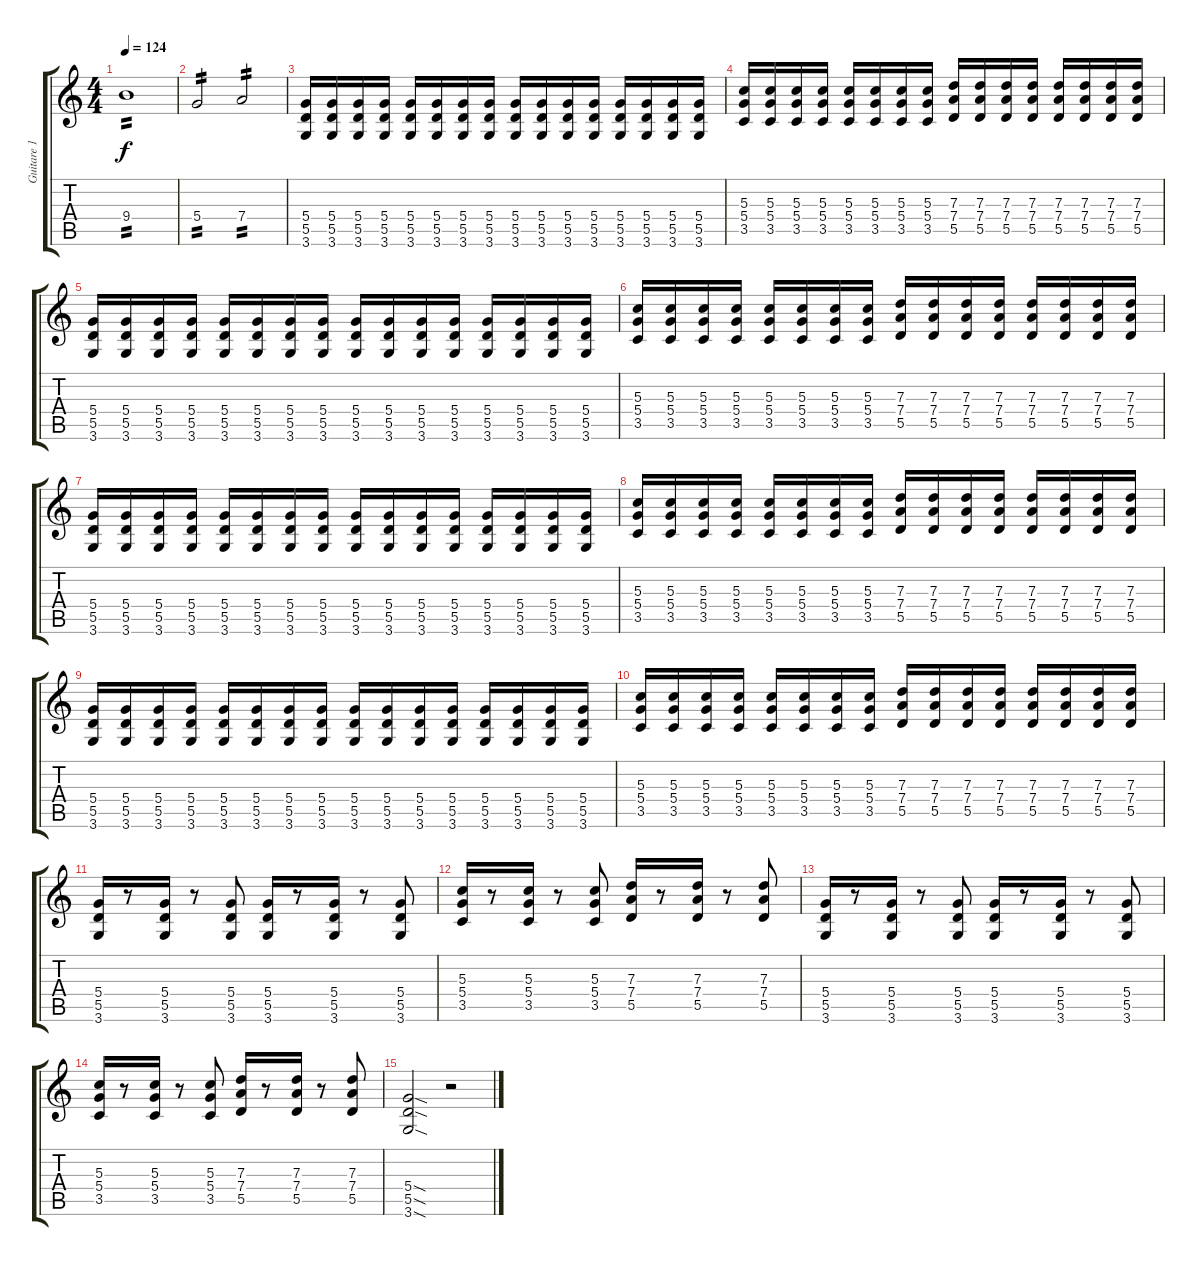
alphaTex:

\track ("Guitare 1" "Guitare 1") {instrument electricguitarclean}
\staff {score tabs}
\tuning (E4 B3 G3 D3 A2 E2) {hide}
\ts (4 4)
\tempo 124
\clef g2
\ks c
9.4.1{tp 2 dy f} |
5.4.2{tp 2} 7.4.2{tp 2} |
(5.4 5.5 3.6).16{volume 10 balance 6 instrument overdrivenguitar} (5.4 5.5 3.6).16 (5.4 5.5 3.6).16 (5.4 5.5 3.6).16 (5.4 5.5 3.6).16 (5.4 5.5 3.6).16 (5.4 5.5 3.6).16 (5.4 5.5 3.6).16 (5.4 5.5 3.6).16 (5.4 5.5 3.6).16 (5.4 5.5 3.6).16 (5.4 5.5 3.6).16 (5.4 5.5 3.6).16 (5.4 5.5 3.6).16 (5.4 5.5 3.6).16 (5.4 5.5 3.6).16 |
(5.3 5.4 3.5).16 (5.3 5.4 3.5).16 (5.3 5.4 3.5).16 (5.3 5.4 3.5).16 (5.3 5.4 3.5).16 (5.3 5.4 3.5).16 (5.3 5.4 3.5).16 (5.3 5.4 3.5).16 (7.3 7.4 5.5).16 (7.3 7.4 5.5).16 (7.3 7.4 5.5).16 (7.3 7.4 5.5).16 (7.3 7.4 5.5).16 (7.3 7.4 5.5).16 (7.3 7.4 5.5).16 (7.3 7.4 5.5).16 |
(5.4 5.5 3.6).16{volume 10 balance 6 instrument overdrivenguitar} (5.4 5.5 3.6).16 (5.4 5.5 3.6).16 (5.4 5.5 3.6).16 (5.4 5.5 3.6).16 (5.4 5.5 3.6).16 (5.4 5.5 3.6).16 (5.4 5.5 3.6).16 (5.4 5.5 3.6).16 (5.4 5.5 3.6).16 (5.4 5.5 3.6).16 (5.4 5.5 3.6).16 (5.4 5.5 3.6).16 (5.4 5.5 3.6).16 (5.4 5.5 3.6).16 (5.4 5.5 3.6).16 |
(5.3 5.4 3.5).16 (5.3 5.4 3.5).16 (5.3 5.4 3.5).16 (5.3 5.4 3.5).16 (5.3 5.4 3.5).16 (5.3 5.4 3.5).16 (5.3 5.4 3.5).16 (5.3 5.4 3.5).16 (7.3 7.4 5.5).16 (7.3 7.4 5.5).16 (7.3 7.4 5.5).16 (7.3 7.4 5.5).16 (7.3 7.4 5.5).16 (7.3 7.4 5.5).16 (7.3 7.4 5.5).16 (7.3 7.4 5.5).16 |
(5.4 5.5 3.6).16{volume 10 balance 6 instrument overdrivenguitar} (5.4 5.5 3.6).16 (5.4 5.5 3.6).16 (5.4 5.5 3.6).16 (5.4 5.5 3.6).16 (5.4 5.5 3.6).16 (5.4 5.5 3.6).16 (5.4 5.5 3.6).16 (5.4 5.5 3.6).16 (5.4 5.5 3.6).16 (5.4 5.5 3.6).16 (5.4 5.5 3.6).16 (5.4 5.5 3.6).16 (5.4 5.5 3.6).16 (5.4 5.5 3.6).16 (5.4 5.5 3.6).16 |
(5.3 5.4 3.5).16 (5.3 5.4 3.5).16 (5.3 5.4 3.5).16 (5.3 5.4 3.5).16 (5.3 5.4 3.5).16 (5.3 5.4 3.5).16 (5.3 5.4 3.5).16 (5.3 5.4 3.5).16 (7.3 7.4 5.5).16 (7.3 7.4 5.5).16 (7.3 7.4 5.5).16 (7.3 7.4 5.5).16 (7.3 7.4 5.5).16 (7.3 7.4 5.5).16 (7.3 7.4 5.5).16 (7.3 7.4 5.5).16 |
(5.4 5.5 3.6).16{volume 10 balance 6 instrument overdrivenguitar} (5.4 5.5 3.6).16 (5.4 5.5 3.6).16 (5.4 5.5 3.6).16 (5.4 5.5 3.6).16 (5.4 5.5 3.6).16 (5.4 5.5 3.6).16 (5.4 5.5 3.6).16 (5.4 5.5 3.6).16 (5.4 5.5 3.6).16 (5.4 5.5 3.6).16 (5.4 5.5 3.6).16 (5.4 5.5 3.6).16 (5.4 5.5 3.6).16 (5.4 5.5 3.6).16 (5.4 5.5 3.6).16 |
(5.3 5.4 3.5).16 (5.3 5.4 3.5).16 (5.3 5.4 3.5).16 (5.3 5.4 3.5).16 (5.3 5.4 3.5).16 (5.3 5.4 3.5).16 (5.3 5.4 3.5).16 (5.3 5.4 3.5).16 (7.3 7.4 5.5).16 (7.3 7.4 5.5).16 (7.3 7.4 5.5).16 (7.3 7.4 5.5).16 (7.3 7.4 5.5).16 (7.3 7.4 5.5).16 (7.3 7.4 5.5).16 (7.3 7.4 5.5).16 |
(5.4 5.5 3.6).16 r.8 (5.4 5.5 3.6).16 r.8 (5.4 5.5 3.6).8 (5.4 5.5 3.6).16 r.8 (5.4 5.5 3.6).16 r.8 (5.4 5.5 3.6).8 |
(5.3 5.4 3.5).16 r.8 (5.3 5.4 3.5).16 r.8 (5.3 5.4 3.5).8 (7.3 7.4 5.5).16 r.8 (7.3 7.4 5.5).16 r.8 (7.3 7.4 5.5).8 |
(5.4 5.5 3.6).16 r.8 (5.4 5.5 3.6).16 r.8 (5.4 5.5 3.6).8 (5.4 5.5 3.6).16 r.8 (5.4 5.5 3.6).16 r.8 (5.4 5.5 3.6).8 |
(5.3 5.4 3.5).16 r.8 (5.3 5.4 3.5).16 r.8 (5.3 5.4 3.5).8 (7.3 7.4 5.5).16 r.8 (7.3 7.4 5.5).16 r.8 (7.3 7.4 5.5).8 |
(5.4{sod} 5.5{sod} 3.6{sod}).2 r.2
